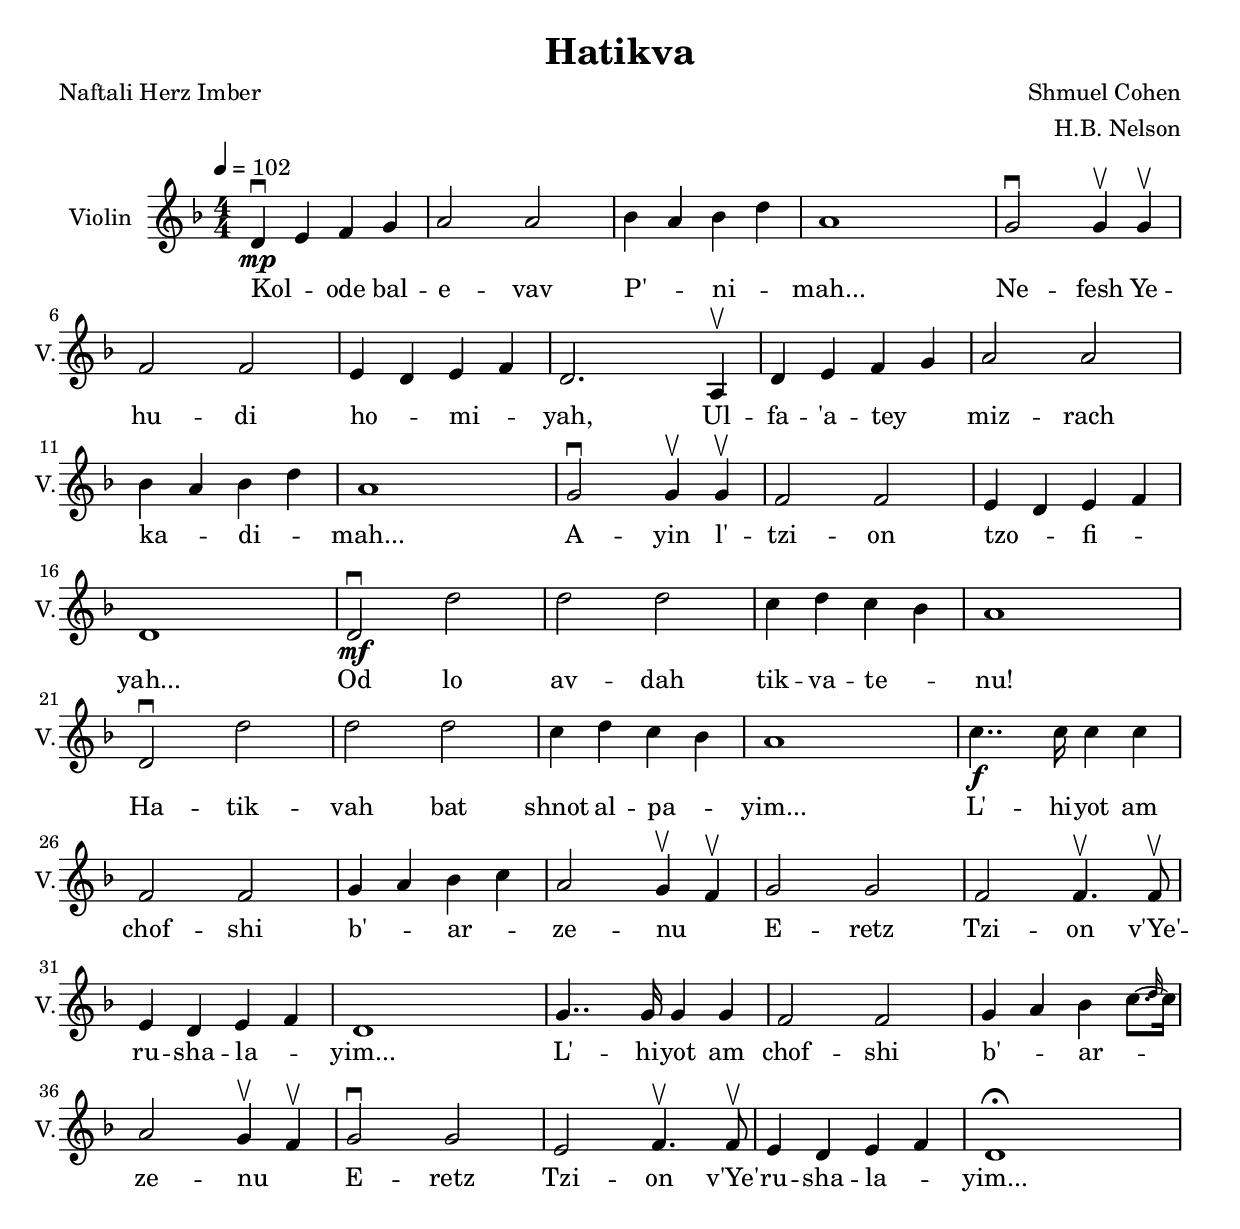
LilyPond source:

\version "2.24.0"
\language "english"
\header {
	title = "Hatikva"
	composer = "Shmuel Cohen"
	poet = "Naftali Herz Imber"
	arranger = "H.B. Nelson"
}
\score {
	\midi { }
	\layout {
		\context {
			\Score
			proportionalNotationDuration = #(ly:make-moment 1/8)
			\override SpacingSpanner.uniform-stretching = ##t
			\override SpacingSpanner.strict-grace-spacing = ##t
		}
	}
	\new Staff \with {
		instrumentName = "Violin"
		shortInstrumentName = "V."
		midiInstrument = "violin"
	}
	\relative {
		\tempo 4 = 102
		\numericTimeSignature
		\time 4/4
		\override Accidental.hide-tied-accidental-after-break = ##t
		\key d \minor
		d'4\mp\downbow e f g         | a2 a   | bf4 a bf d  | a1            |
		g2\downbow g4\upbow g\upbow  | f2 f   | e4  d e  f  | d2.  a4\upbow |
		d4 e f g                     | a2 a   | bf4 a bf d  | a1            |
		g2\downbow g4\upbow g4\upbow | f2 f   | e4  d e  f  | d1            |
		d='2\mf\downbow d'2          | d2 d   | c4  d c  bf | a1            |
		d,='2\downbow d'2            | d2 d   | c4  d c  bf | a1            |
		c4..\f c16 c4 c4             | f,2 f  | g4  a bf c  | a2 g4\upbow f4\upbow |
		g2 g                         | f2 f4.\upbow f8\upbow
		| e4 d e f | d1            |
		g4.. g16 g4 g4               | f2 f
		| g4 a bf c8.~ \grace {d16} c16 | a2 g4\upbow f4\upbow |
		g='2\downbow g               | e2 f4.\upbow f8\upbow | e4 d e f | d1\fermata

	}
	\addlyrics {
		Kol _ -- ode bal -- e -- vav P' _ -- ni _ -- mah...
		Ne -- fesh Ye -- hu -- di ho _ -- mi _ -- yah,
		Ul -- fa -- 'a -- tey _ miz -- rach ka _ -- di _ -- mah...
		A -- yin l' -- tzi -- on tzo _ -- fi _ -- yah...
		Od lo av -- dah tik -- va -- te _ -- nu!
		Ha -- tik -- vah bat shnot al -- pa _ -- yim...
		L' -- hi -- yot am chof -- shi b' _ -- ar _ -- ze -- nu _
		E -- retz Tzi -- on v'Ye' -- ru -- sha -- la _ -- yim...
		L' -- hi -- yot am chof -- shi b' _ -- ar _ -- ze -- nu _
		E -- retz Tzi -- on v'Ye' -- ru -- sha -- la _ -- yim...
	}

}
